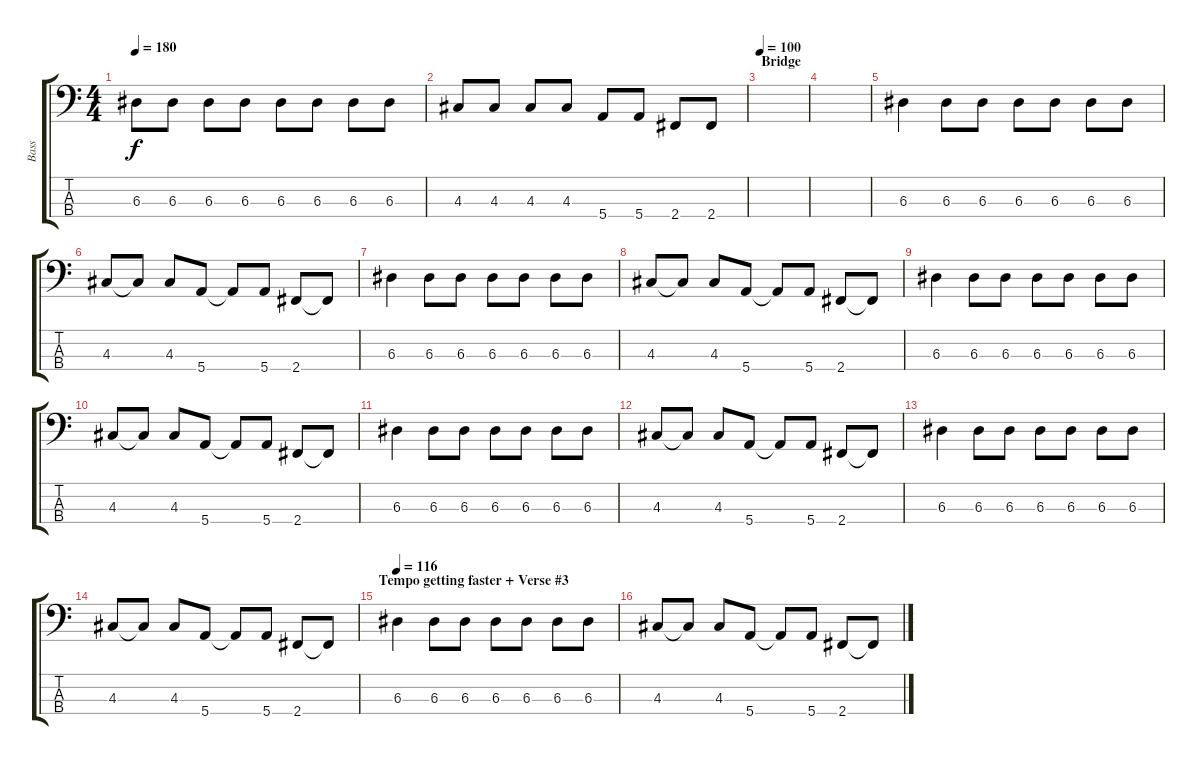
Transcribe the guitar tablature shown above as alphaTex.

\track ("Bass" "Bass") {instrument electricbassfinger}
\staff {score tabs}
\tuning (G2 D2 A1 E1) {hide}
\ts (4 4)
\tempo 180
\clef f4
\ks c
6.3.8{dy f} 6.3.8 6.3.8 6.3.8 6.3.8 6.3.8 6.3.8 6.3.8 |
4.3.8 4.3.8 4.3.8 4.3.8 5.4.8 5.4.8 2.4.8 2.4.8 |
\section ("" "Bridge")
\tempo 100
|
|
6.3.4 6.3.8 6.3.8 6.3.8 6.3.8 6.3.8 6.3.8 |
4.3.8 4.3{t}.8 4.3.8 5.4.8 5.4{t}.8 5.4.8 2.4.8 2.4{t}.8 |
6.3.4 6.3.8 6.3.8 6.3.8 6.3.8 6.3.8 6.3.8 |
4.3.8 4.3{t}.8 4.3.8 5.4.8 5.4{t}.8 5.4.8 2.4.8 2.4{t}.8 |
6.3.4 6.3.8 6.3.8 6.3.8 6.3.8 6.3.8 6.3.8 |
4.3.8 4.3{t}.8 4.3.8 5.4.8 5.4{t}.8 5.4.8 2.4.8 2.4{t}.8 |
6.3.4 6.3.8 6.3.8 6.3.8 6.3.8 6.3.8 6.3.8 |
4.3.8 4.3{t}.8 4.3.8 5.4.8 5.4{t}.8 5.4.8 2.4.8 2.4{t}.8 |
6.3.4 6.3.8 6.3.8 6.3.8 6.3.8 6.3.8 6.3.8 |
4.3.8 4.3{t}.8 4.3.8 5.4.8 5.4{t}.8 5.4.8 2.4.8 2.4{t}.8 |
\section ("" "Tempo getting faster + Verse #3")
\tempo 116
6.3.4 6.3.8 6.3.8 6.3.8 6.3.8 6.3.8 6.3.8 |
4.3.8 4.3{t}.8 4.3.8 5.4.8 5.4{t}.8 5.4.8 2.4.8 2.4{t}.8
